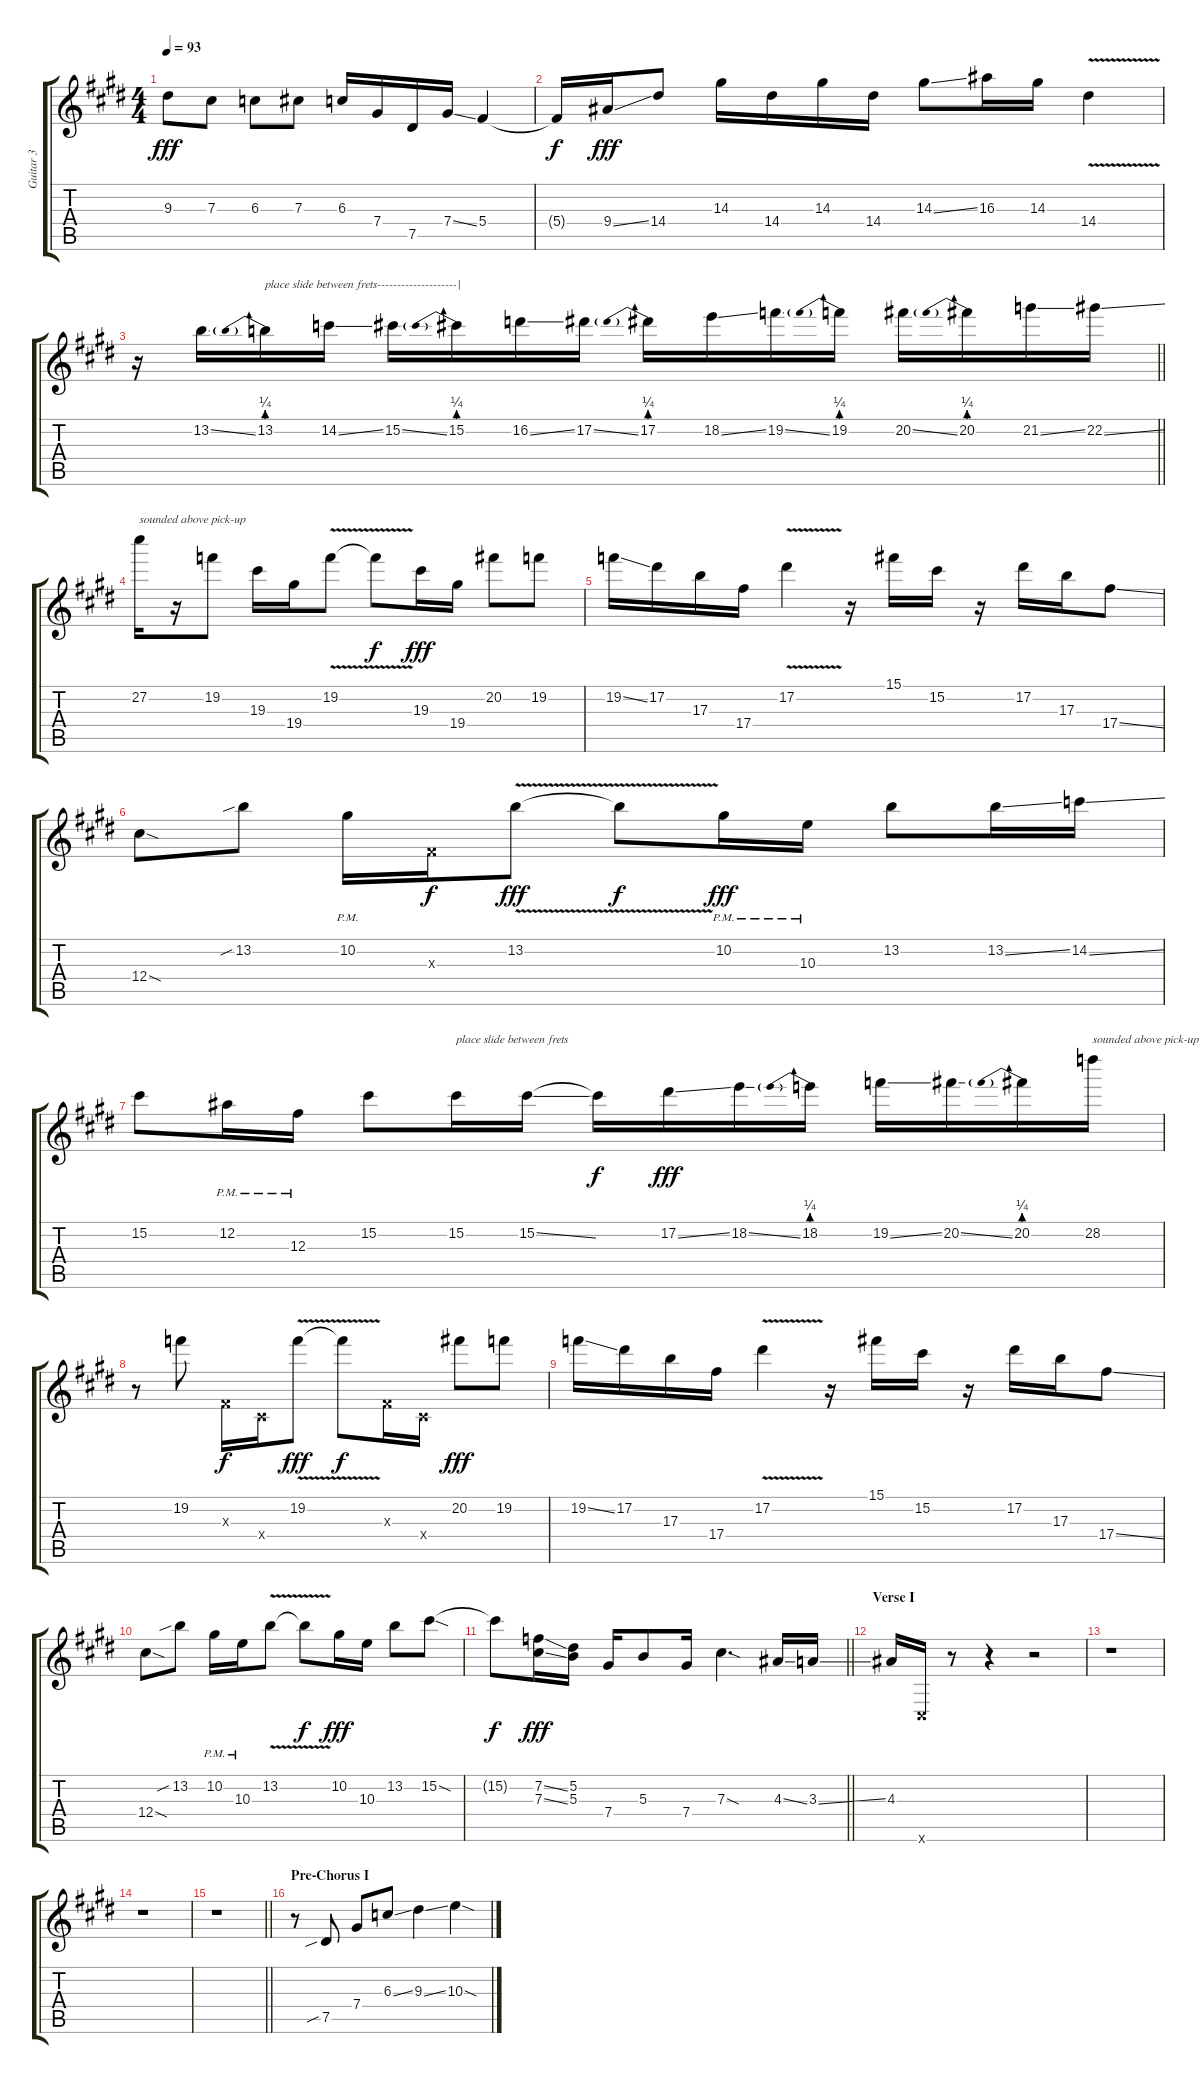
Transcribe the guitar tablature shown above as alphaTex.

\track ("Guitar 3" "Guitar 3") {instrument overdrivenguitar}
\staff {score tabs}
\tuning (Eb4 Bb3 Gb3 Db3 Ab2 Db2) {hide}
\ts (4 4)
\tempo 93
\clef g2
\ks e
9.3.8{dy fff} 7.3.8 6.3.8 7.3.8 6.3.16 7.4.16 7.5.16 7.4{ss}.16 5.4.4 |
5.4{t}.16{dy f} 9.4{ss}.16{dy fff} 14.4.8 14.3.16 14.4.16 14.3.16 14.4.16 14.3{ss}.8 16.3.16 14.3.16 14.4{v}.4 |
\barLineRight lightlight
r.16 13.2{ss}.16 13.2{be (prebend 0 1 60 1)}.16{txt "place slide between frets--------------------|"} 14.2{ss}.16 15.2{ss}.16 15.2{be (prebend 0 1 60 1)}.16 16.2{ss}.16 17.2{ss}.16 17.2{be (prebend 0 1 60 1)}.16 18.2{ss}.16 19.2{ss}.16 19.2{be (prebend 0 1 60 1)}.16 20.2{ss}.16 20.2{be (prebend 0 1 60 1)}.16 21.2{ss}.16 22.2{ss}.16 |
27.2.16{txt "sounded above pick-up"} r.16 19.2.8 19.3.16 19.4.16 19.2{v}.8 19.2{t}.8{dy f} 19.3.16{dy fff} 19.4.16 20.2.8 19.2.8 |
19.2{ss}.16 17.2.16 17.3.16 17.4.16 17.2{v}.4 r.16 15.1.16 15.2.16 r.16 17.2.16 17.3.16 17.4{ss}.8 |
12.4{sod}.8 13.2{sib}.8 10.2{pm}.16 0.3{x}.16{dy f} 13.2{v}.8{dy fff} 13.2{t}.8{dy f} 10.2{pm}.16{dy fff} 10.3{pm}.16 13.2.8 13.2{ss}.16 14.2{ss}.16 |
15.2.8 12.2{pm}.16 12.3{pm}.16 15.2.8 15.2.16{txt "place slide between frets"} 15.2{ss}.16 15.2{t}.16{dy f} 17.2{ss}.16{dy fff} 18.2{ss}.16 18.2{be (prebend 0 1 60 1)}.16 19.2{ss}.16 20.2{ss}.16 20.2{be (prebend 0 1 60 1)}.16 28.2.16{txt "sounded above pick-up"} |
r.8 19.2.8 0.3{x}.16{dy f} 0.4{x}.16 19.2{v}.8{dy fff} 19.2{t}.8{dy f} 0.3{x}.16 0.4{x}.16 20.2.8{dy fff} 19.2.8 |
19.2{ss}.16 17.2.16 17.3.16 17.4.16 17.2{v}.4 r.16 15.1.16 15.2.16 r.16 17.2.16 17.3.16 17.4{ss}.8 |
12.4{sod}.8 13.2{sib}.8 10.2{pm}.16 10.3{pm}.16 13.2{v}.8 13.2{t}.8{dy f} 10.2.16{dy fff} 10.3.16 13.2.8 15.2{sod}.8 |
\barLineRight lightlight
15.2{t}.8{dy f} (7.2{ss} 7.3{ss}).16{dy fff} (5.2 5.3).16 7.4.16 5.3.8 7.4.16 7.3{sod}.4{d} 4.3{ss}.16 3.3{ss}.16 |
\section ("" "Verse I")
4.3.16 0.6{x}.16 r.8 r.4 r.2 |
r.1 |
r.1 |
\barLineRight lightlight
r.1 |
\section ("" "Pre-Chorus I")
r.8 7.5{sib}.8 7.4.8 6.3{ss}.8 9.3{ss}.4 10.3{sod}.4
